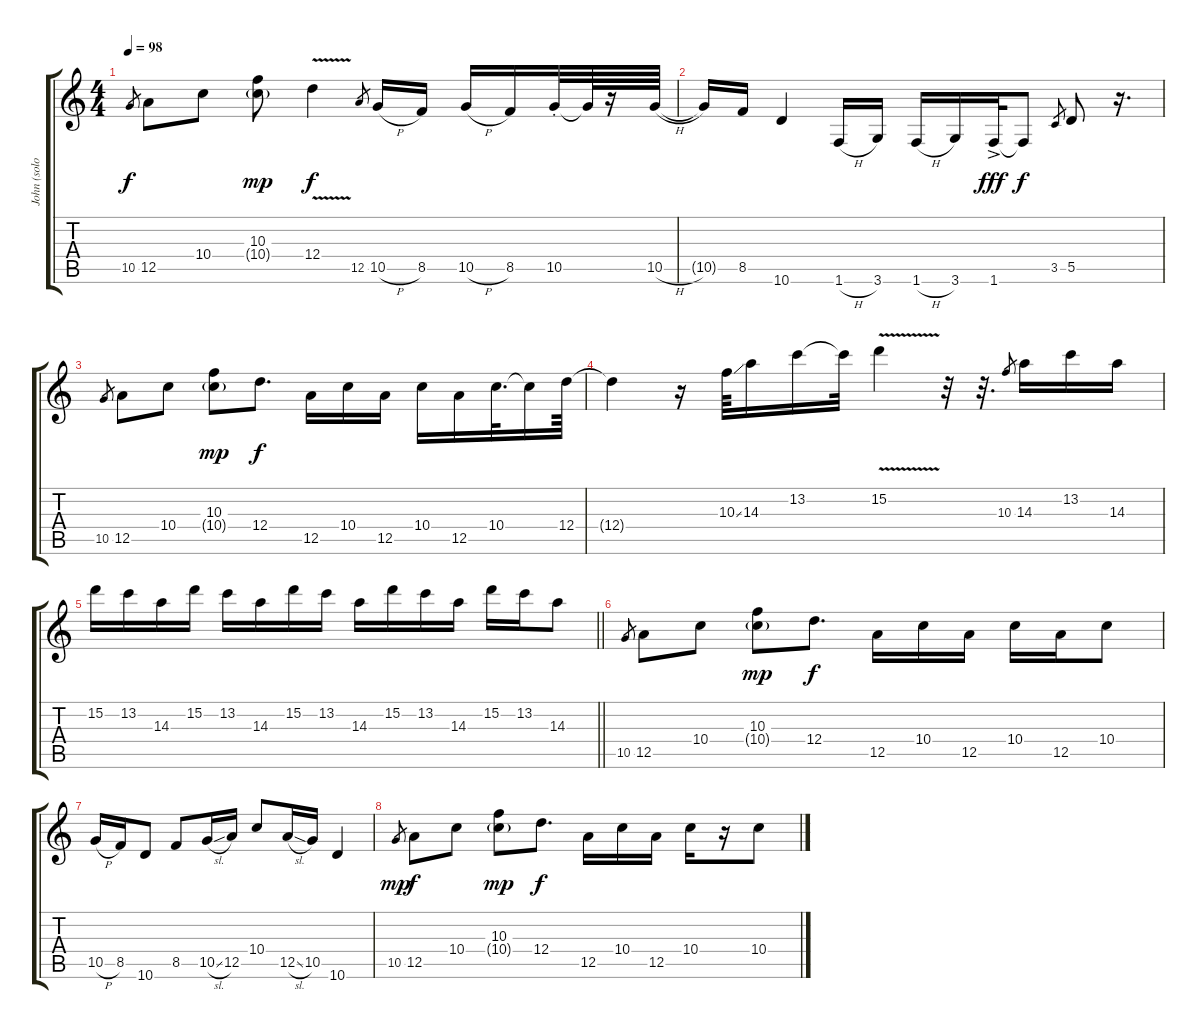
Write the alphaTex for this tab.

\track ("John (solo)" "John (solo") {instrument electricguitarclean}
\staff {score tabs}
\tuning (E4 B3 G3 D3 A2 E2) {hide}
\ts (4 4)
\tempo 98
\clef g2
\ks c
10.5.8{gr dy f} 12.5.8 10.4.8 (10.3 10.4{g}).8{dy mp} 12.4{v}.4{dy f} 12.5.8{gr} 10.5{h}.16 8.5.16 10.5{h}.16 8.5.16 10.5{st}.32 10.5{t}.64 r.16 10.5{h}.64 |
10.5{t}.16 8.5.16 10.6.4 1.6{h}.16 3.6.16 1.6{h}.16 3.6.16 1.6{ac}.32{dy fff} 1.6{t}.8{dy f} 3.5.8{gr} 5.5.8 r.16{d} |
10.5.8{gr} 12.5.8 10.4.8 (10.3 10.4{g}).8{dy mp} 12.4.8{d dy f} 12.5.16 10.4.16 12.5.16 10.4.16 12.5.16 10.4.32{d} 10.4{t}.16 12.4.64 |
12.4{t}.4 r.16 10.3{ss}.64 14.3.16 13.2.16 13.2{t}.32 15.2{v}.4 r.32 r.32{d} 10.3.8{gr} 14.3.16 13.2.16 14.3.16 |
\barLineRight lightlight
15.2.16 13.2.16 14.3.16 15.2.16 13.2.16 14.3.16 15.2.16 13.2.16 14.3.16 15.2.16 13.2.16 14.3.16 15.2.16 13.2.16 14.3.8 |
10.5.8{gr} 12.5.8 10.4.8 (10.3 10.4{g}).8{dy mp} 12.4.8{d dy f} 12.5.16 10.4.16 12.5.16 10.4.16 12.5.16 10.4.8 |
10.5{h}.16 8.5.16 10.6.8 8.5.8 10.5{sl}.16 12.5.16 10.4.8 12.5{sl}.16 10.5.16 10.6.4 |
10.5.8{gr dy mp} 12.5.8{dy f} 10.4.8 (10.3 10.4{g}).8{dy mp} 12.4.8{d dy f} 12.5.16 10.4.16 12.5.16 10.4.16 r.16 10.4.8
